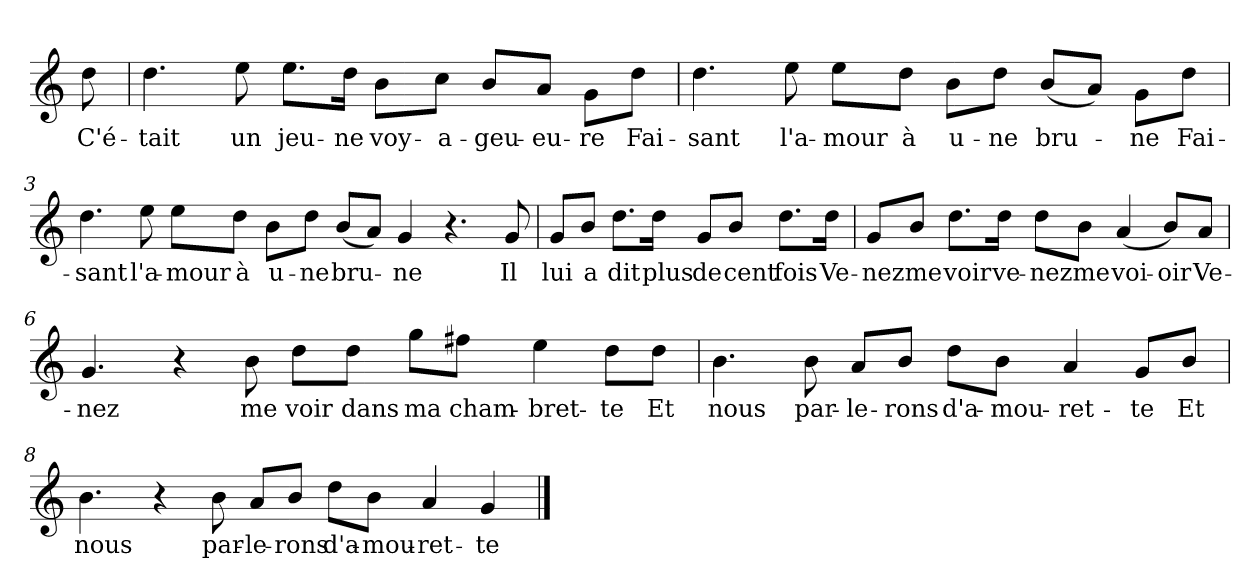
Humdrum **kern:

**kern	**text
*part1	*part1
*staff1	*staff1
*clefG2	*
*k[]	*
*C:	*
=	=
!	!LO:LY:b
8dd\	C'é-
=1	=1
!	!LO:LY:b
4.dd\	-tait
!	!LO:LY:b
8ee\	un
!	!LO:LY:b
8.ee\L	jeu-
!	!LO:LY:b
16dd\Jk	-ne
!	!LO:LY:b
8b\L	voy-
!	!LO:LY:b
8cc\J	-a-
!	!LO:LY:b
8b/L	-geu-
!	!LO:LY:b
8a/J	-eu-
!	!LO:LY:b
8g\L	-re
!	!LO:LY:b
8dd\J	Fai-
=2	=2
!	!LO:LY:b
4.dd\	-sant
!	!LO:LY:b
8ee\	l'a-
!	!LO:LY:b
8ee\L	-mour
!	!LO:LY:b
8dd\J	à
!	!LO:LY:b
8b\L	u-
!	!LO:LY:b
8dd\J	-ne
!	!LO:LY:b
(<8b/L	bru-
8a/J)	.
!	!LO:LY:b
8g\L	-ne
!	!LO:LY:b
8dd\J	Fai-
!!LO:LB:g=z
=3	=3
!	!LO:LY:b
4.dd\	-sant
!	!LO:LY:b
8ee\	l'a-
!	!LO:LY:b
8ee\L	-mour
!	!LO:LY:b
8dd\J	à
!	!LO:LY:b
8b\L	u-
!	!LO:LY:b
8dd\J	-ne
!	!LO:LY:b
(<8b/L	bru-
8a/J)	.
!	!LO:LY:b
4g/	-ne
4.r	.
!	!LO:LY:b
8g/	Il
=4	=4
!	!LO:LY:b
8g/L	lui
!	!LO:LY:b
8b/J	a
!	!LO:LY:b
8.dd\L	dit
!	!LO:LY:b
16dd\Jk	plus
!	!LO:LY:b
8g/L	de
!	!LO:LY:b
8b/J	cent
!	!LO:LY:b
8.dd\L	fois
!	!LO:LY:b
16dd\Jk	Ve-
!!LO:LB:g=z
=5	=5
!	!LO:LY:b
8g/L	-nez
!	!LO:LY:b
8b/J	me
!	!LO:LY:b
8.dd\L	voir
!	!LO:LY:b
16dd\Jk	ve-
!	!LO:LY:b
8dd\L	-nez
!	!LO:LY:b
8b\J	me
!	!LO:LY:b
(<4a/	voi-
!	!LO:LY:b
8b/L)	-oir
!	!LO:LY:b
8a/J	Ve-
=6	=6
!	!LO:LY:b
4.g/	-nez
4r	.
!	!LO:LY:b
8b\	me
!	!LO:LY:b
8dd\L	voir
!	!LO:LY:b
8dd\J	dans
!	!LO:LY:b
8gg\L	ma
!	!LO:LY:b
8ff#X\J	cham-
!	!LO:LY:b
4ee\	-bret-
!	!LO:LY:b
8dd\L	-te
!	!LO:LY:b
8dd\J	Et
!!LO:LB:g=z
=7	=7
!	!LO:LY:b
4.b\	nous
!	!LO:LY:b
8b\	par-
!	!LO:LY:b
8a/L	-le-
!	!LO:LY:b
8b/J	-rons
!	!LO:LY:b
8dd\L	d'a-
!	!LO:LY:b
8b\J	-mou-
!	!LO:LY:b
4a/	-ret-
!	!LO:LY:b
8g/L	-te
!	!LO:LY:b
8b/J	Et
=8	=8
!	!LO:LY:b
4.b\	nous
4r	.
!	!LO:LY:b
8b\	par-
!	!LO:LY:b
8a/L	-le-
!	!LO:LY:b
8b/J	-rons
!	!LO:LY:b
8dd\L	d'a-
!	!LO:LY:b
8b\J	-mou-
!	!LO:LY:b
4a/	-ret-
!	!LO:LY:b
4g/	-te
==	==
*-	*-
